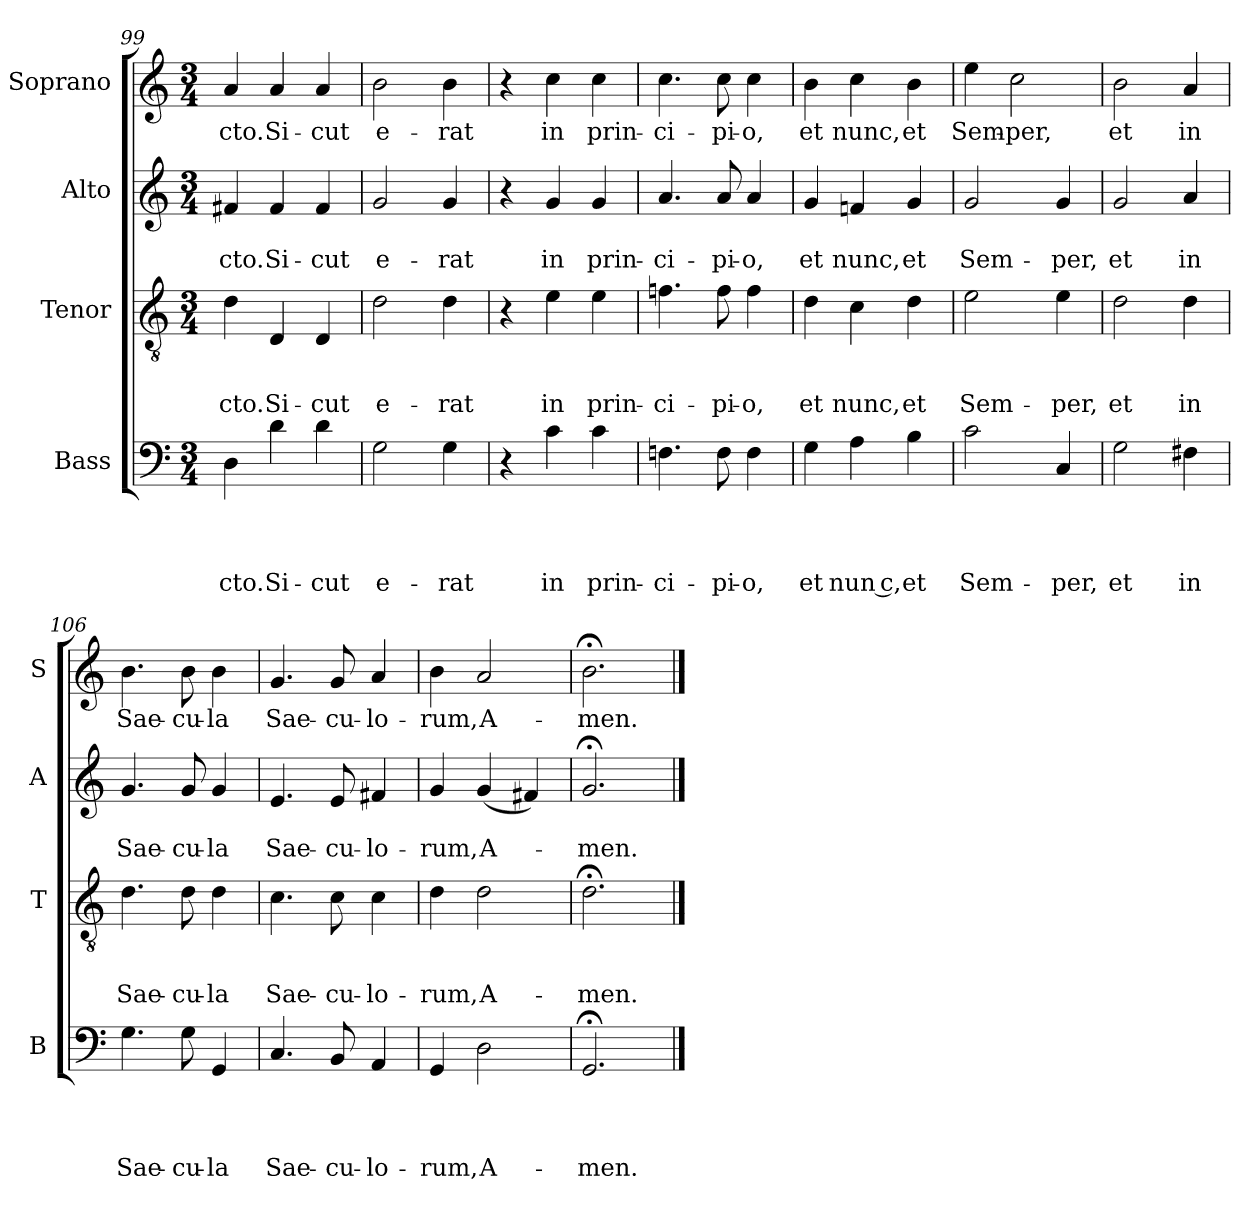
**kern	**text	**text	**text	**text	**kern	**text	**text	**text	**kern	**text	**text	**kern	**text
*part4	*part4	*part4	*part4	*part4	*part3	*part3	*part3	*part3	*part2	*part2	*part2	*part1	*part1
*staff4	*staff4	*staff4	*staff4	*staff4	*staff3	*staff3	*staff3	*staff3	*staff2	*staff2	*staff2	*staff1	*staff1
*I"Bass	*	*	*	*	*I"Tenor	*	*	*	*I"Alto	*	*	*I"Soprano	*
*I'B	*	*	*	*	*I'T	*	*	*	*I'A	*	*	*I'S	*
*clefF4	*	*	*	*	*clefGv2	*	*	*	*clefG2	*	*	*clefG2	*
*k[]	*	*	*	*	*k[]	*	*	*	*k[]	*	*	*k[]	*
*C:	*	*	*	*	*C:	*	*	*	*C:	*	*	*C:	*
*M3/4	*	*	*	*	*M3/4	*	*	*	*M3/4	*	*	*M3/4	*
=99	=99	=99	=99	=99	=99	=99	=99	=99	=99	=99	=99	=99	=99
!	!	!	!	!LO:LY:b	!	!	!	!LO:LY:b	!	!	!LO:LY:b	!	!LO:LY:b
4D\	.	.	.	-cto.	4d\	.	.	-cto.	4f#X/	.	-cto.	4a/	-cto.
!	!	!	!	!LO:LY:b	!	!	!	!LO:LY:b	!	!	!LO:LY:b	!	!LO:LY:b
4d\	.	.	.	Si-	4D/	.	.	Si-	4f#/	.	Si-	4a/	Si-
!	!	!	!	!LO:LY:b	!	!	!	!LO:LY:b	!	!	!LO:LY:b	!	!LO:LY:b
4d\	.	.	.	-cut	4D/	.	.	-cut	4f#/	.	-cut	4a/	-cut
=100	=100	=100	=100	=100	=100	=100	=100	=100	=100	=100	=100	=100	=100
!	!	!	!	!LO:LY:b	!	!	!	!LO:LY:b	!	!	!LO:LY:b	!	!LO:LY:b
2G\	.	.	.	e-	2d\	.	.	e-	2g/	.	e-	2b\	e-
!	!	!	!	!LO:LY:b	!	!	!	!LO:LY:b	!	!	!LO:LY:b	!	!LO:LY:b
4G\	.	.	.	-rat	4d\	.	.	-rat	4g/	.	-rat	4b\	-rat
=101	=101	=101	=101	=101	=101	=101	=101	=101	=101	=101	=101	=101	=101
4r	.	.	.	.	4r	.	.	.	4r	.	.	4r	.
!	!	!	!	!LO:LY:b	!	!	!	!LO:LY:b	!	!	!LO:LY:b	!	!LO:LY:b
4c\	.	.	.	in	4e\	.	.	in	4g/	.	in	4cc\	in
!	!	!	!	!LO:LY:b	!	!	!	!LO:LY:b	!	!	!LO:LY:b	!	!LO:LY:b
4c\	.	.	.	prin-	4e\	.	.	prin-	4g/	.	prin-	4cc\	prin-
!!LO:LB:g=z
=102	=102	=102	=102	=102	=102	=102	=102	=102	=102	=102	=102	=102	=102
!	!	!	!	!LO:LY:b	!	!	!	!LO:LY:b	!	!	!LO:LY:b	!	!LO:LY:b
4.Fni\	.	.	.	-ci-	4.fni\	.	.	-ci-	4.a/	.	-ci-	4.cc\	-ci-
!	!	!	!	!LO:LY:b	!	!	!	!LO:LY:b	!	!	!LO:LY:b	!	!LO:LY:b
8F\	.	.	.	-pi-	8f\	.	.	-pi-	8a/	.	-pi-	8cc\	-pi-
!	!	!	!	!LO:LY:b	!	!	!	!LO:LY:b	!	!	!LO:LY:b	!	!LO:LY:b
4F\	.	.	.	-o,	4f\	.	.	-o,	4a/	.	-o,	4cc\	-o,
=103	=103	=103	=103	=103	=103	=103	=103	=103	=103	=103	=103	=103	=103
!	!	!	!	!LO:LY:b	!	!	!	!LO:LY:b	!	!	!LO:LY:b	!	!LO:LY:b
4G\	.	.	.	et	4d\	.	.	et	4g/	.	et	4b\	et
!	!	!	!	!LO:LY:b	!	!	!	!LO:LY:b	!	!	!LO:LY:b	!	!LO:LY:b
4A\	.	.	.	nun c,	4c\	.	.	nunc,	4fn/	.	nunc,	4cc\	nunc,
!	!	!	!	!LO:LY:b	!	!	!	!LO:LY:b	!	!	!LO:LY:b	!	!LO:LY:b
4B\	.	.	.	et	4d\	.	.	et	4g/	.	et	4b\	et
=104	=104	=104	=104	=104	=104	=104	=104	=104	=104	=104	=104	=104	=104
!	!	!	!	!LO:LY:b	!	!	!	!LO:LY:b	!	!	!LO:LY:b	!	!LO:LY:b
2c\	.	.	.	Sem-	2e\	.	.	Sem-	2g/	.	Sem-	4ee\	Sem-
!	!	!	!	!	!	!	!	!	!	!	!	!	!LO:LY:b
.	.	.	.	.	.	.	.	.	.	.	.	2cc\	-per,
!	!	!	!	!LO:LY:b	!	!	!	!LO:LY:b	!	!	!LO:LY:b	!	!
4C/	.	.	.	-per,	4e\	.	.	-per,	4g/	.	-per,	.	.
=105	=105	=105	=105	=105	=105	=105	=105	=105	=105	=105	=105	=105	=105
!	!	!	!	!LO:LY:b	!	!	!	!LO:LY:b	!	!	!LO:LY:b	!	!LO:LY:b
2G\	.	.	.	et	2d\	.	.	et	2g/	.	et	2b\	et
!	!	!	!	!LO:LY:b	!	!	!	!LO:LY:b	!	!	!LO:LY:b	!	!LO:LY:b
4F#X\	.	.	.	in	4d\	.	.	in	4a/	.	in	4a/	in
=106	=106	=106	=106	=106	=106	=106	=106	=106	=106	=106	=106	=106	=106
!	!	!	!	!LO:LY:b	!	!	!	!LO:LY:b	!	!	!LO:LY:b	!	!LO:LY:b
4.G\	.	.	.	Sae-	4.d\	.	.	Sae-	4.g/	.	Sae-	4.b\	Sae-
!	!	!	!	!LO:LY:b	!	!	!	!LO:LY:b	!	!	!LO:LY:b	!	!LO:LY:b
8G\	.	.	.	-cu-	8d\	.	.	-cu-	8g/	.	-cu-	8b\	-cu-
!	!	!	!	!LO:LY:b	!	!	!	!LO:LY:b	!	!	!LO:LY:b	!	!LO:LY:b
4GG/	.	.	.	-la	4d\	.	.	-la	4g/	.	-la	4b\	-la
=107	=107	=107	=107	=107	=107	=107	=107	=107	=107	=107	=107	=107	=107
!	!	!	!	!LO:LY:b	!	!	!	!LO:LY:b	!	!	!LO:LY:b	!	!LO:LY:b
4.C/	.	.	.	Sae-	4.c\	.	.	Sae-	4.e/	.	Sae-	4.g/	Sae-
!	!	!	!	!LO:LY:b	!	!	!	!LO:LY:b	!	!	!LO:LY:b	!	!LO:LY:b
8BB/	.	.	.	-cu-	8c\	.	.	-cu-	8e/	.	-cu-	8g/	-cu-
!	!	!	!	!LO:LY:b	!	!	!	!LO:LY:b	!	!	!LO:LY:b	!	!LO:LY:b
4AA/	.	.	.	-lo-	4c\	.	.	-lo-	4f#X/	.	-lo-	4a/	-lo-
=108	=108	=108	=108	=108	=108	=108	=108	=108	=108	=108	=108	=108	=108
!	!	!	!	!LO:LY:b	!	!	!	!LO:LY:b	!	!	!LO:LY:b	!	!LO:LY:b
4GG/	.	.	.	-rum,	4d\	.	.	-rum,	4g/	.	-rum,	4b\	-rum,
!	!	!	!	!LO:LY:b	!	!	!	!LO:LY:b	!	!	!LO:LY:b	!	!LO:LY:b
2D\	.	.	.	A-	2d\	.	.	A-	(<4g/	.	A-	2a/	A-
.	.	.	.	.	.	.	.	.	4f#X/)	.	.	.	.
=109	=109	=109	=109	=109	=109	=109	=109	=109	=109	=109	=109	=109	=109
!	!	!	!	!LO:LY:b	!	!	!	!LO:LY:b	!	!	!LO:LY:b	!	!LO:LY:b
2.GG;/	.	.	.	-men.	2.d;<\	.	.	-men.	2.g;/	.	-men.	2.b;<\	-men.
==	==	==	==	==	==	==	==	==	==	==	==	==	==
*-	*-	*-	*-	*-	*-	*-	*-	*-	*-	*-	*-	*-	*-
